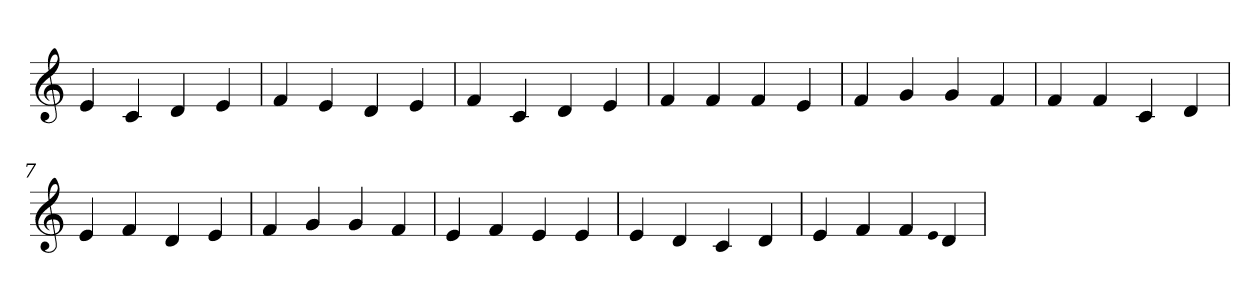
**kern
*part1
*staff1
*clefG2
=1
4e
4c
4d
4e
=2
4f
4e
4d
4e
=3
4f
4c
4d
4e
=4
4f
4f
4f
4e
=5
4f
4g
4g
4f
=6
4f
4f
4c
4d
=7
4e
4f
4d
4e
=8
4f
4g
4g
4f
=9
4e
4f
4e
4e
=10
4e
4d
4c
4d
=11
4e
4f
4f
qqe
4d
=
*-
